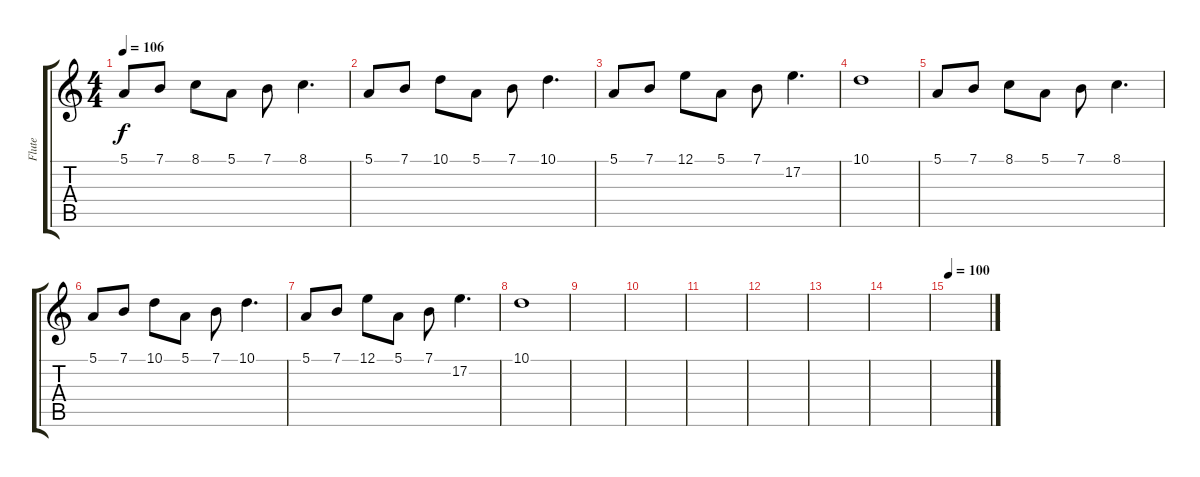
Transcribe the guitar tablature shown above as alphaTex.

\track ("Flute" "Flute") {instrument piccolo}
\staff {score tabs}
\tuning (E4 B3 G3 D3 A2 E2) {hide}
\ts (4 4)
\tempo 106
\clef g2
\ks c
5.1.8{dy f} 7.1.8 8.1.8 5.1.8 7.1.8 8.1.4{d} |
5.1.8 7.1.8 10.1.8 5.1.8 7.1.8 10.1.4{d} |
5.1.8 7.1.8 12.1.8 5.1.8 7.1.8 17.2.4{d} |
10.1.1 |
5.1.8 7.1.8 8.1.8 5.1.8 7.1.8 8.1.4{d} |
5.1.8 7.1.8 10.1.8 5.1.8 7.1.8 10.1.4{d} |
5.1.8 7.1.8 12.1.8 5.1.8 7.1.8 17.2.4{d} |
10.1.1 |
|
|
|
|
|
|
\tempo 100
